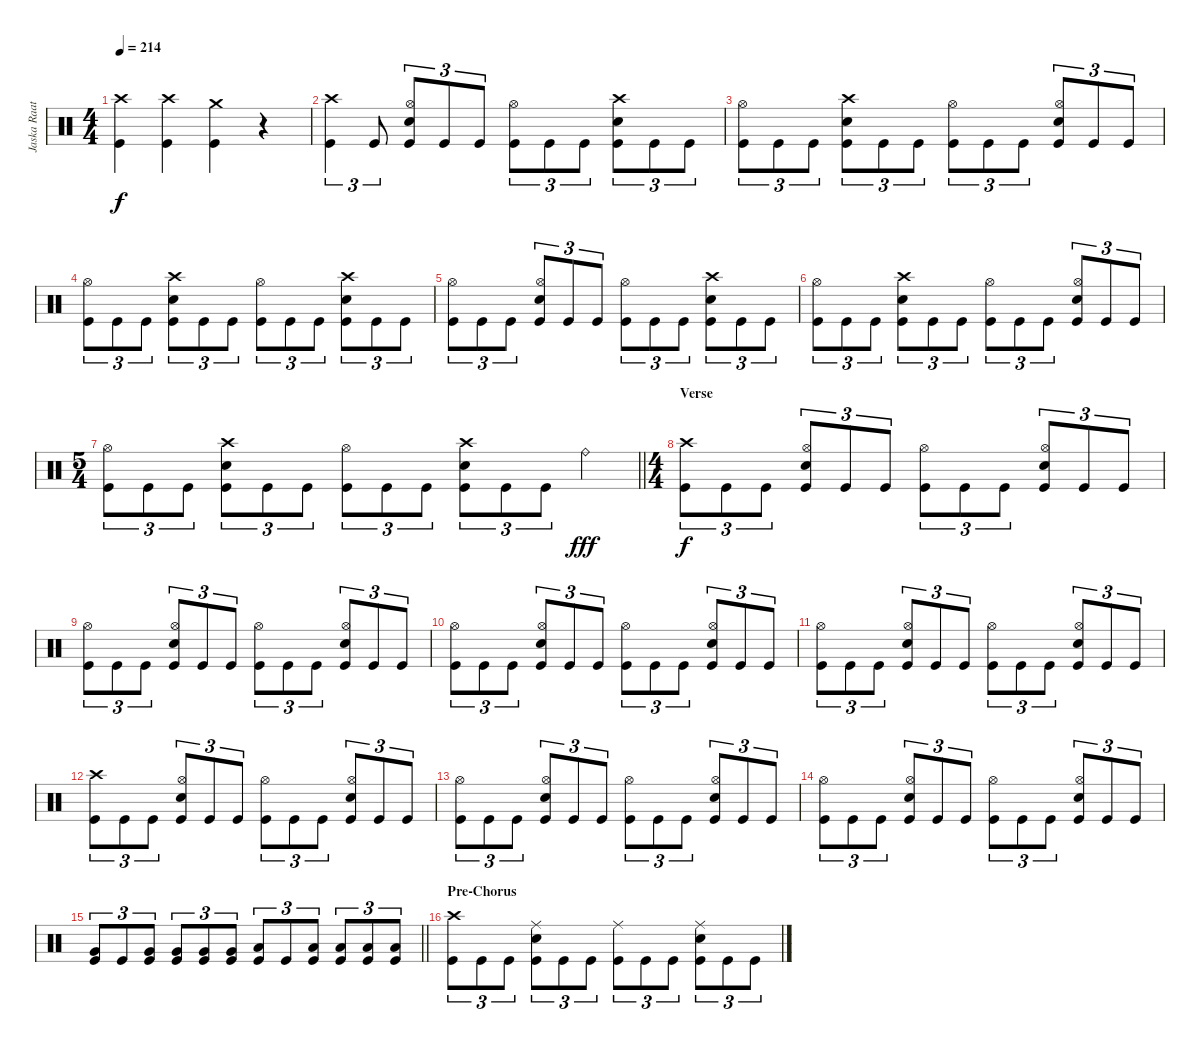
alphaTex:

\track ("Jaska Raatikainen" "Jaska Raat") {instrument percussion}
\staff {score}
\articulation defaults
\ts (4 4)
\tempo 214
\clef neutral
\ks c
("Crash high (hit)" "Kick (hit)").4{dy f} ("Crash high (hit)" "Kick (hit)").4 ("Crash medium (hit)" "Kick (hit)").4 r.4 |
("Crash high (hit)" "Kick (hit)").4{tu (3 2)} "Kick (hit)".8{tu (3 2)} ("Hi-Hat (open)" "Snare (hit) 2" "Kick (hit)").8{tu (3 2)} "Kick (hit)".8{tu (3 2)} "Kick (hit)".8{tu (3 2)} ("Hi-Hat (open)" "Kick (hit)").8{tu (3 2)} "Kick (hit)".8{tu (3 2)} "Kick (hit)".8{tu (3 2)} ("Crash high (hit)" "Snare (hit) 2" "Kick (hit)").8{tu (3 2)} "Kick (hit)".8{tu (3 2)} "Kick (hit)".8{tu (3 2)} |
("Hi-Hat (open)" "Kick (hit)").8{tu (3 2)} "Kick (hit)".8{tu (3 2)} "Kick (hit)".8{tu (3 2)} ("Crash high (hit)" "Snare (hit) 2" "Kick (hit)").8{tu (3 2)} "Kick (hit)".8{tu (3 2)} "Kick (hit)".8{tu (3 2)} ("Hi-Hat (open)" "Kick (hit)").8{tu (3 2)} "Kick (hit)".8{tu (3 2)} "Kick (hit)".8{tu (3 2)} ("Hi-Hat (open)" "Snare (hit) 2" "Kick (hit)").8{tu (3 2)} "Kick (hit)".8{tu (3 2)} "Kick (hit)".8{tu (3 2)} |
("Hi-Hat (open)" "Kick (hit)").8{tu (3 2)} "Kick (hit)".8{tu (3 2)} "Kick (hit)".8{tu (3 2)} ("Crash high (hit)" "Snare (hit) 2" "Kick (hit)").8{tu (3 2)} "Kick (hit)".8{tu (3 2)} "Kick (hit)".8{tu (3 2)} ("Hi-Hat (open)" "Kick (hit)").8{tu (3 2)} "Kick (hit)".8{tu (3 2)} "Kick (hit)".8{tu (3 2)} ("Crash high (hit)" "Snare (hit) 2" "Kick (hit)").8{tu (3 2)} "Kick (hit)".8{tu (3 2)} "Kick (hit)".8{tu (3 2)} |
("Hi-Hat (open)" "Kick (hit)").8{tu (3 2)} "Kick (hit)".8{tu (3 2)} "Kick (hit)".8{tu (3 2)} ("Hi-Hat (open)" "Snare (hit) 2" "Kick (hit)").8{tu (3 2)} "Kick (hit)".8{tu (3 2)} "Kick (hit)".8{tu (3 2)} ("Hi-Hat (open)" "Kick (hit)").8{tu (3 2)} "Kick (hit)".8{tu (3 2)} "Kick (hit)".8{tu (3 2)} ("Crash high (hit)" "Snare (hit) 2" "Kick (hit)").8{tu (3 2)} "Kick (hit)".8{tu (3 2)} "Kick (hit)".8{tu (3 2)} |
("Hi-Hat (open)" "Kick (hit)").8{tu (3 2)} "Kick (hit)".8{tu (3 2)} "Kick (hit)".8{tu (3 2)} ("Crash high (hit)" "Snare (hit) 2" "Kick (hit)").8{tu (3 2)} "Kick (hit)".8{tu (3 2)} "Kick (hit)".8{tu (3 2)} ("Hi-Hat (open)" "Kick (hit)").8{tu (3 2)} "Kick (hit)".8{tu (3 2)} "Kick (hit)".8{tu (3 2)} ("Hi-Hat (open)" "Snare (hit) 2" "Kick (hit)").8{tu (3 2)} "Kick (hit)".8{tu (3 2)} "Kick (hit)".8{tu (3 2)} |
\ts (5 4)
\barLineRight lightlight
("Hi-Hat (open)" "Kick (hit)").8{tu (3 2)} "Kick (hit)".8{tu (3 2)} "Kick (hit)".8{tu (3 2)} ("Crash high (hit)" "Snare (hit) 2" "Kick (hit)").8{tu (3 2)} "Kick (hit)".8{tu (3 2)} "Kick (hit)".8{tu (3 2)} ("Hi-Hat (open)" "Kick (hit)").8{tu (3 2)} "Kick (hit)".8{tu (3 2)} "Kick (hit)".8{tu (3 2)} ("Crash high (hit)" "Snare (hit) 2" "Kick (hit)").8{tu (3 2)} "Kick (hit)".8{tu (3 2)} "Kick (hit)".8{tu (3 2)} "Ride (bell)".4{dy fff} |
\ts (4 4)
\section ("" "Verse")
("Crash high (hit)" "Kick (hit)").8{tu (3 2) dy f} "Kick (hit)".8{tu (3 2)} "Kick (hit)".8{tu (3 2)} ("Hi-Hat (open)" "Snare (hit) 2" "Kick (hit)").8{tu (3 2)} "Kick (hit)".8{tu (3 2)} "Kick (hit)".8{tu (3 2)} ("Hi-Hat (open)" "Kick (hit)").8{tu (3 2)} "Kick (hit)".8{tu (3 2)} "Kick (hit)".8{tu (3 2)} ("Hi-Hat (open)" "Snare (hit) 2" "Kick (hit)").8{tu (3 2)} "Kick (hit)".8{tu (3 2)} "Kick (hit)".8{tu (3 2)} |
("Hi-Hat (open)" "Kick (hit)").8{tu (3 2)} "Kick (hit)".8{tu (3 2)} "Kick (hit)".8{tu (3 2)} ("Hi-Hat (open)" "Snare (hit) 2" "Kick (hit)").8{tu (3 2)} "Kick (hit)".8{tu (3 2)} "Kick (hit)".8{tu (3 2)} ("Hi-Hat (open)" "Kick (hit)").8{tu (3 2)} "Kick (hit)".8{tu (3 2)} "Kick (hit)".8{tu (3 2)} ("Hi-Hat (open)" "Snare (hit) 2" "Kick (hit)").8{tu (3 2)} "Kick (hit)".8{tu (3 2)} "Kick (hit)".8{tu (3 2)} |
("Hi-Hat (open)" "Kick (hit)").8{tu (3 2)} "Kick (hit)".8{tu (3 2)} "Kick (hit)".8{tu (3 2)} ("Hi-Hat (open)" "Snare (hit) 2" "Kick (hit)").8{tu (3 2)} "Kick (hit)".8{tu (3 2)} "Kick (hit)".8{tu (3 2)} ("Hi-Hat (open)" "Kick (hit)").8{tu (3 2)} "Kick (hit)".8{tu (3 2)} "Kick (hit)".8{tu (3 2)} ("Hi-Hat (open)" "Snare (hit) 2" "Kick (hit)").8{tu (3 2)} "Kick (hit)".8{tu (3 2)} "Kick (hit)".8{tu (3 2)} |
("Hi-Hat (open)" "Kick (hit)").8{tu (3 2)} "Kick (hit)".8{tu (3 2)} "Kick (hit)".8{tu (3 2)} ("Hi-Hat (open)" "Snare (hit) 2" "Kick (hit)").8{tu (3 2)} "Kick (hit)".8{tu (3 2)} "Kick (hit)".8{tu (3 2)} ("Hi-Hat (open)" "Kick (hit)").8{tu (3 2)} "Kick (hit)".8{tu (3 2)} "Kick (hit)".8{tu (3 2)} ("Hi-Hat (open)" "Snare (hit) 2" "Kick (hit)").8{tu (3 2)} "Kick (hit)".8{tu (3 2)} "Kick (hit)".8{tu (3 2)} |
("Crash high (hit)" "Kick (hit)").8{tu (3 2)} "Kick (hit)".8{tu (3 2)} "Kick (hit)".8{tu (3 2)} ("Hi-Hat (open)" "Snare (hit) 2" "Kick (hit)").8{tu (3 2)} "Kick (hit)".8{tu (3 2)} "Kick (hit)".8{tu (3 2)} ("Hi-Hat (open)" "Kick (hit)").8{tu (3 2)} "Kick (hit)".8{tu (3 2)} "Kick (hit)".8{tu (3 2)} ("Hi-Hat (open)" "Snare (hit) 2" "Kick (hit)").8{tu (3 2)} "Kick (hit)".8{tu (3 2)} "Kick (hit)".8{tu (3 2)} |
("Hi-Hat (open)" "Kick (hit)").8{tu (3 2)} "Kick (hit)".8{tu (3 2)} "Kick (hit)".8{tu (3 2)} ("Hi-Hat (open)" "Snare (hit) 2" "Kick (hit)").8{tu (3 2)} "Kick (hit)".8{tu (3 2)} "Kick (hit)".8{tu (3 2)} ("Hi-Hat (open)" "Kick (hit)").8{tu (3 2)} "Kick (hit)".8{tu (3 2)} "Kick (hit)".8{tu (3 2)} ("Hi-Hat (open)" "Snare (hit) 2" "Kick (hit)").8{tu (3 2)} "Kick (hit)".8{tu (3 2)} "Kick (hit)".8{tu (3 2)} |
("Hi-Hat (open)" "Kick (hit)").8{tu (3 2)} "Kick (hit)".8{tu (3 2)} "Kick (hit)".8{tu (3 2)} ("Hi-Hat (open)" "Snare (hit) 2" "Kick (hit)").8{tu (3 2)} "Kick (hit)".8{tu (3 2)} "Kick (hit)".8{tu (3 2)} ("Hi-Hat (open)" "Kick (hit)").8{tu (3 2)} "Kick (hit)".8{tu (3 2)} "Kick (hit)".8{tu (3 2)} ("Hi-Hat (open)" "Snare (hit) 2" "Kick (hit)").8{tu (3 2)} "Kick (hit)".8{tu (3 2)} "Kick (hit)".8{tu (3 2)} |
\barLineRight lightlight
("Very Low Tom (hit)" "Kick (hit)").8{tu (3 2)} "Kick (hit)".8{tu (3 2)} ("Very Low Tom (hit)" "Kick (hit)").8{tu (3 2)} ("Very Low Tom (hit)" "Kick (hit)").8{tu (3 2)} ("Very Low Tom (hit)" "Kick (hit)").8{tu (3 2)} ("Very Low Tom (hit)" "Kick (hit)").8{tu (3 2)} ("Low Floor Tom (hit)" "Kick (hit)").8{tu (3 2)} "Kick (hit)".8{tu (3 2)} ("Low Floor Tom (hit)" "Kick (hit)").8{tu (3 2)} ("Low Floor Tom (hit)" "Kick (hit)").8{tu (3 2)} ("Low Floor Tom (hit)" "Kick (hit)").8{tu (3 2)} ("Low Floor Tom (hit)" "Kick (hit)").8{tu (3 2)} |
\section ("" "Pre-Chorus")
("Crash high (hit)" "Kick (hit)").8{tu (3 2)} "Kick (hit)".8{tu (3 2)} "Kick (hit)".8{tu (3 2)} ("Ride (middle)" "Snare (hit) 2" "Kick (hit)").8{tu (3 2)} "Kick (hit)".8{tu (3 2)} "Kick (hit)".8{tu (3 2)} ("Ride (middle)" "Kick (hit)").8{tu (3 2)} "Kick (hit)".8{tu (3 2)} "Kick (hit)".8{tu (3 2)} ("Ride (middle)" "Snare (hit) 2" "Kick (hit)").8{tu (3 2)} "Kick (hit)".8{tu (3 2)} "Kick (hit)".8{tu (3 2)}
